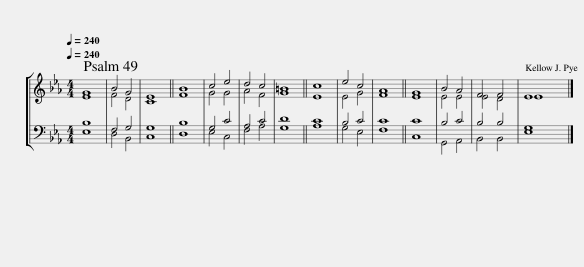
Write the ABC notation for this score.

X:1
%%score [ ( 1 2 ) ( 3 4 ) ]
L:1/8
Q:1/4=240
M:4/4
I:linebreak $
K:Eb
V:1 treble
V:2 treble
V:3 bass
V:4 bass
V:1
 G8 | B4 G4 | E8 || B8 | c4 e4 | %5
 d4 c4 | =B8 || c8 | e4 c4 | A8 || %10
 G8 | B4 A4 | F4 F4 | E8 |] %14
V:2
 E8 | F4 D4 | C8 || F8 | G4 G4 | %5
 A4 F4 | G8 || E8 | E4 G4 | F8 || %10
 E8 | E4 E4 | E4 D4 | E8 |] %14
V:3
 B,8 | F,4 G,4 | G,8 || B,8 | G,4 C4 | %5
 A,4 C4 | D8 || C8 | B,4 C4 | C8 || %10
 C8 | B,4 C4 | B,4 B,4 | G,8 |] %14
V:4
 E,8 | D,4 B,,4 | C,8 || D,8 | E,4 C,4 | %5
 F,4 A,4 | G,8 || A,8 | G,4 E,4 | F,8 || %10
 C,8 | G,,4 A,,4 | B,,4 B,,4 | E,8 |] %14
